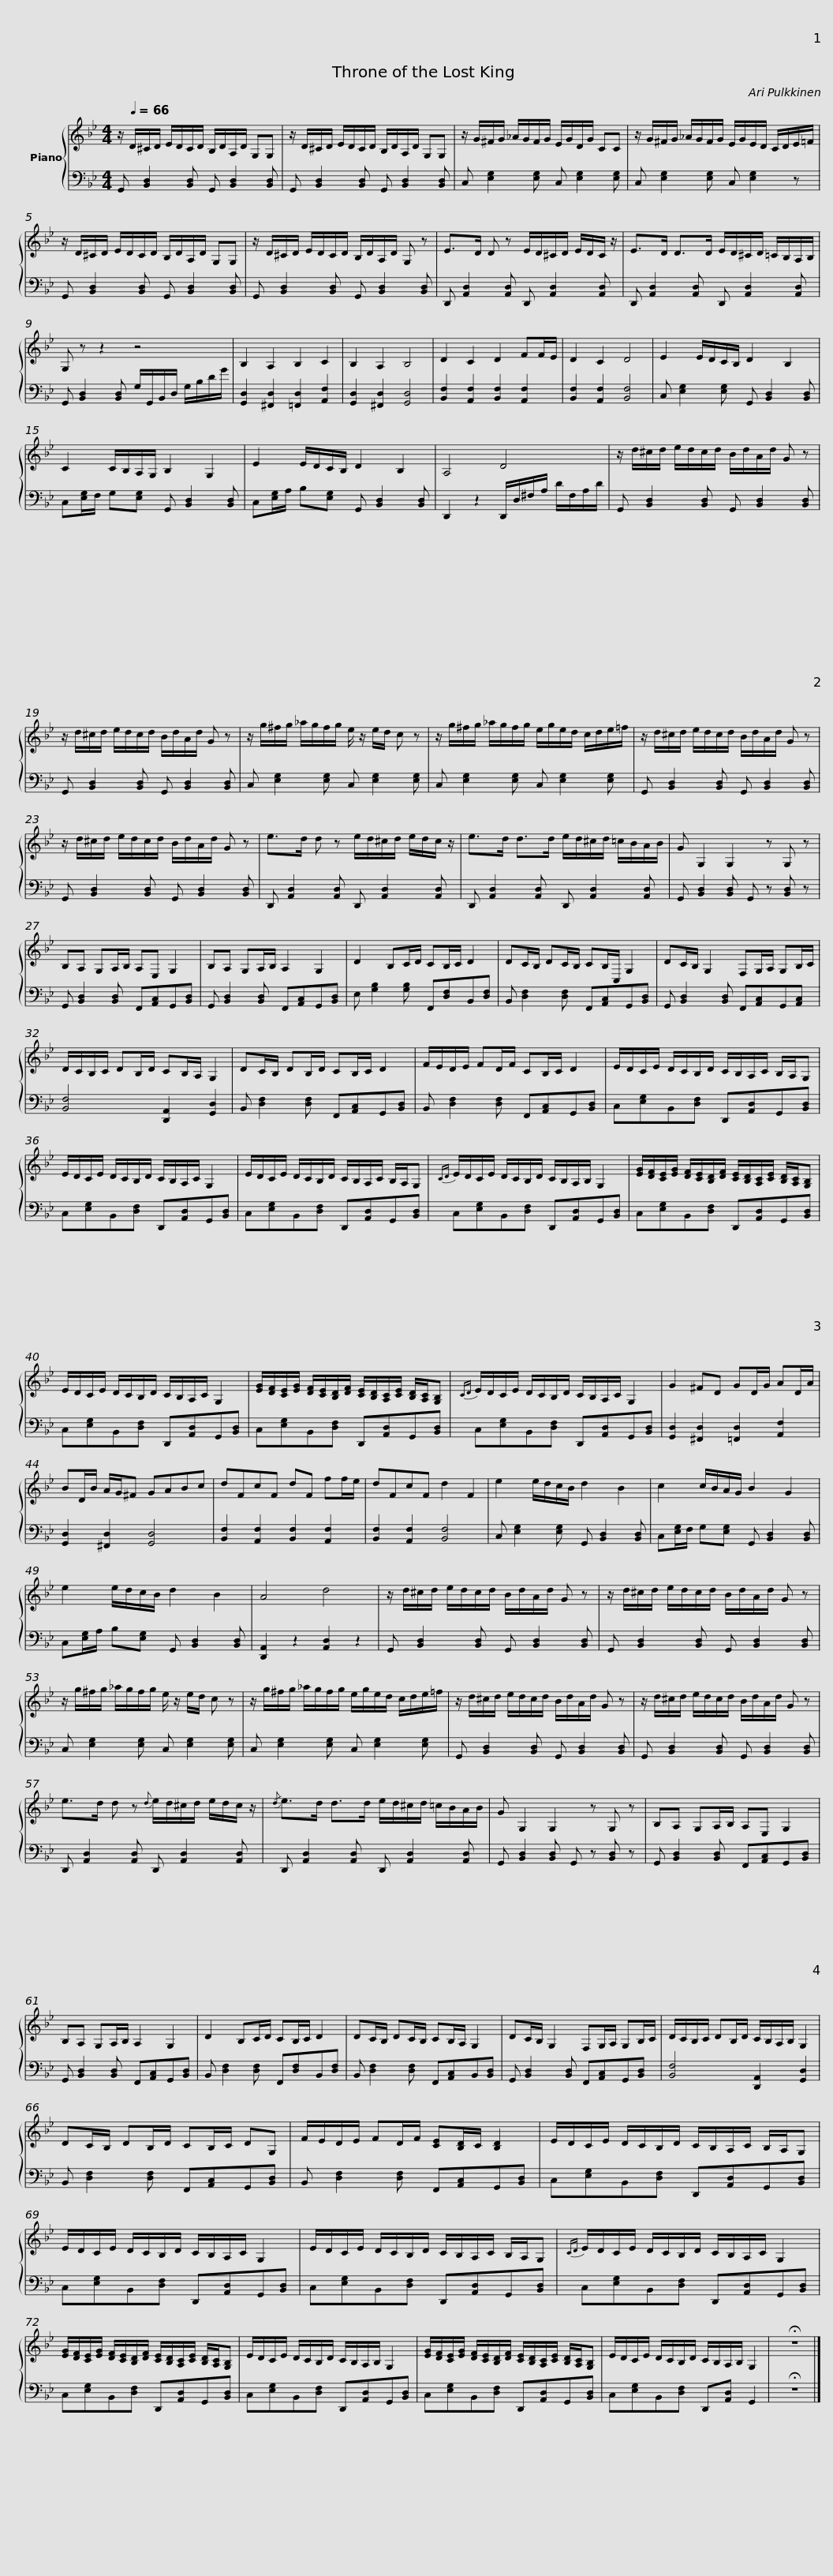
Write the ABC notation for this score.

X:1
%%score { 1 | 2 }
L:1/8
M:4/4
I:linebreak $
K:Bb
V:1 treble
V:2 bass
V:1
 z/[Q:1/4=66] D/^C/D/ E/D/C/D/ B,/D/A,/D/ G,G, | z/ D/^C/D/ E/D/C/D/ B,/D/A,/D/ G,G, |$ z/ G/^F/G/ _A/G/F/G/ E/G/D/G/ CC | z/ G/^F/G/ _A/G/F/G/ E/G/E/D/ C/D/E/=F/ |$ z/ D/^C/D/ E/D/C/D/ B,/D/A,/D/ G,G, | %5
 z/ D/^C/D/ E/D/C/D/ B,/D/A,/D/ G, z |$ E>D D z E/D/^C/D/ E/D/C/ z/ | E>D D>D E/D/^C/D/ =C/B,/A,/B,/ |$ G, z z2 z4 | B,2 A,2 B,2 C2 | %10
 B,2 A,2 B,4 | D2 C2 D2 FF/E/ | D2 C2 D4 |$ E2 E/D/C/B,/ D2 B,2 | C2 C/B,/A,/G,/ B,2 G,2 | %15
 E2 E/D/C/B,/ D2 B,2 |$ A,4 D4 | z/ d/^c/d/ e/d/c/d/ B/d/A/d/ G z | z/ d/^c/d/ e/d/c/d/ B/d/A/d/ G z |$ z/ g/^f/g/ _a/g/f/g/ e/ z/ e/d/ c z | %20
 z/ g/^f/g/ _a/g/f/g/ e/g/e/d/ c/d/e/=f/ |$ z/ d/^c/d/ e/d/c/d/ B/d/A/d/ G z | z/ d/^c/d/ e/d/c/d/ B/d/A/d/ G z | e>d d z e/d/^c/d/ e/d/c/ z/ |$ e>d d>d e/d/^c/d/ =c/B/A/B/ | %25
 G G,2 G,2 z G, z | B,A, G,A,/B,/ A,E, G,2 |$ B,A, G,A,/B,/ A,2 G,2 | D2 B,C/D/ CB,/C/ D2 | DC/B,/ DC/B,/ CB,/C,/ G,2 |$ %30
 DC/B,/ G,2 F,G,/A,/ G,B,/C/ | D/C/B,/C/ DB,/D/ CB,/A,/ G,2 | DC/B,/ DB,/D/ CB,/C/ D2 |$ F/E/D/E/ FD/F/ CB,/C/ D2 | E/D/C/E/ D/C/B,/D/ C/B,/A,/C/ B,/A,/G, |$ %35
 E/D/C/E/ D/C/B,/D/ C/B,/A,/C/ G,2 | E/D/C/E/ D/C/B,/D/ C/B,/A,/C/ B,/A,/G, |${CD} E/D/C/E/ D/C/B,/D/ C/B,/A,/B,/ G,2 | [EG]/[DF]/[CE]/[EG]/ [DF]/[CE]/[B,D]/[DF]/ [CE]/[B,D]/[A,C]/[CE]/ [B,D]/[A,C]/[G,B,] |$ E/D/C/E/ D/C/B,/D/ C/B,/A,/C/ G,2 | %40
 [EG]/[DF]/[CE]/[EG]/ [DF]/[CE]/[B,D]/[DF]/ [CE]/[B,D]/[A,C]/[CE]/ [B,D]/[A,C]/[G,B,] |${CD} E/D/C/E/ D/C/B,/D/ C/B,/A,/C/ G,2 | G2 ^FD GD/G/ AD/A/ | BD/B/ A/G/^F GABc |$ dFcF dF ff/e/ | %45
 dFcF d2 F2 | e2 e/d/c/B/ d2 B2 | c2 c/B/A/G/ B2 G2 |$ e2 e/d/c/B/ d2 B2 | A4 d4 | %50
 z/ d/^c/d/ e/d/c/d/ B/d/A/d/ G z |$ z/ d/^c/d/ e/d/c/d/ B/d/A/d/ G z | z/ g/^f/g/ _a/g/f/g/ e/ z/ e/d/ c z |$ z/ g/^f/g/ _a/g/f/g/ e/g/e/d/ c/d/e/=f/ | z/ d/^c/d/ e/d/c/d/ B/d/A/d/ G z |$ %55
 z/ d/^c/d/ e/d/c/d/ B/d/A/d/ G z | e>d d z{d} e/d/^c/d/ e/d/c/ z/ |${/d} e>d d>d e/d/^c/d/ =c/B/A/B/ | G G,2 G,2 z G, z | B,A, G,A,/B,/ A,E, G,2 |$ %60
 B,A, G,A,/B,/ A,2 G,2 | D2 B,C/D/ CB,/C/ D2 | DC/B,/ DC/B,/ CB,/A,/ G,2 |$ DC/B,/ G,2 F,G,/A,/ G,B,/C/ | D/C/B,/C/ DB,/D/ C/B,/A,/B,/ G,2 | %65
 DC/B,/ DB,/D/ CB,/C/ DG, |$ F/E/D/E/ FD/F/ [CE][B,D]/C/ [B,D]2 | E/D/C/E/ D/C/B,/D/ C/B,/A,/C/ B,/A,/G, |$ E/D/C/E/ D/C/B,/D/ C/B,/A,/C/ G,2 | E/D/C/E/ D/C/B,/D/ C/B,/A,/C/ B,/A,/G, |$ %70
{CD} E/D/C/E/ D/C/B,/D/ C/B,/A,/C/ G,2 | [EG]/[DF]/[CE]/[EG]/ [DF]/[CE]/[B,D]/[DF]/ [CE]/[B,D]/[A,C]/[CE]/ [B,D]/[A,C]/[G,B,] |$ E/D/C/E/ D/C/B,/D/ C/B,/A,/B,/ G,2 | [EG]/[DF]/[CE]/[EG]/ [DF]/[CE]/[B,D]/[DF]/ [CE]/[B,D]/[A,C]/[CE]/ [B,D]/[A,C]/[G,B,] |$ E/D/C/E/ D/C/B,/D/ C/B,/A,/B,/ G,2 | %75
 !fermata!z8 |] %76
V:2
 G,, [B,,D,]2 [B,,D,] G,, [B,,D,]2 [B,,D,] | G,, [B,,D,]2 [B,,D,] G,, [B,,D,]2 [B,,D,] |$ C, [E,G,]2 [E,G,] C, [E,G,]2 [E,G,] | C, [E,G,]2 [E,G,] C, [E,G,]2 z |$ G,, [B,,D,]2 [B,,D,] G,, [B,,D,]2 [B,,D,] | %5
 G,, [B,,D,]2 [B,,D,] G,, [B,,D,]2 [B,,D,] |$ D,, [A,,D,]2 [A,,D,] D,, [A,,D,]2 [A,,D,] | D,, [A,,D,]2 [A,,D,] D,, [A,,D,]2 [A,,D,] |$ G,, [B,,D,]2 [B,,D,] G,/G,,/B,,/D,/ G,/B,/D/G/ | [G,,D,]2 [^F,,D,]2 [=F,,D,]2 [A,,F,]2 | %10
 [G,,D,]2 [^F,,D,]2 [G,,D,]4 | [B,,F,]2 [A,,F,]2 [B,,F,]2 [A,,F,]2 | [B,,F,]2 [A,,F,]2 [B,,F,]4 |$ C, [E,G,]2 [E,G,] G,, [B,,D,]2 [B,,D,] | C,[E,G,]/F,/ G,[E,G,] G,, [B,,D,]2 [B,,D,] | %15
 C,[E,G,]/A,/ B,[E,G,] G,, [B,,D,]2 [B,,D,] |$ D,,2 z2 D,,/D,/^F,/A,/ D/F,/A,/D/ | G,, [B,,D,]2 [B,,D,] G,, [B,,D,]2 [B,,D,] | G,, [B,,D,]2 [B,,D,] G,, [B,,D,]2 [B,,D,] |$ C, [E,G,]2 [E,G,] C, [E,G,]2 [E,G,] | %20
 C, [E,G,]2 [E,G,] C, [E,G,]2 [E,G,] |$ G,, [B,,D,]2 [B,,D,] G,, [B,,D,]2 [B,,D,] | G,, [B,,D,]2 [B,,D,] G,, [B,,D,]2 [B,,D,] | D,, [A,,D,]2 [A,,D,] D,, [A,,D,]2 [A,,D,] |$ D,, [A,,D,]2 [A,,D,] D,, [A,,D,]2 [A,,D,] | %25
 G,, [B,,D,]2 [B,,D,] G,, z [B,,D,] z | G,, [B,,D,]2 [B,,D,] F,,[A,,C,]G,,[B,,D,] |$ G,, [B,,D,]2 [B,,D,] F,,[A,,C,]G,,[B,,D,] | E, [G,B,]2 [G,B,] F,,[D,F,]B,,[D,F,] | B,, [D,F,]2 [D,F,] F,,[A,,C,]G,,[B,,D,] |$ %30
 G,, [B,,D,]2 [B,,D,] F,,[A,,C,]G,,[A,,C,] | [B,,F,]4 [D,,A,,]2 [G,,D,]2 | B,, [D,F,]2 [D,F,] F,,[A,,C,]G,,[B,,D,] |$ B,, [D,F,]2 [D,F,] F,,[A,,C,]G,,[B,,D,] | C,[E,G,]B,,[D,F,] D,,[A,,D,]G,,[B,,D,] |$ %35
 C,[E,G,]B,,[D,F,] D,,[A,,D,]G,,[B,,D,] | C,[E,G,]B,,[D,F,] D,,[A,,D,]G,,[B,,D,] |$ C,[E,G,]B,,[D,F,] D,,[A,,D,]G,,[B,,D,] | C,[E,G,]B,,[D,F,] D,,[A,,D,]G,,[B,,D,] |$ C,[E,G,]B,,[D,F,] D,,[A,,D,]G,,[B,,D,] | %40
 C,[E,G,]B,,[D,F,] D,,[A,,D,]G,,[B,,D,] |$ C,[E,G,]B,,[D,F,] D,,[A,,D,]G,,[B,,D,] | [G,,D,]2 [^F,,D,]2 [=F,,D,]2 [A,,F,]2 | [G,,D,]2 [^F,,D,]2 [G,,D,]4 |$ [B,,F,]2 [A,,F,]2 [B,,F,]2 [A,,F,]2 | %45
 [B,,F,]2 [A,,F,]2 [B,,F,]4 | C, [E,G,]2 [E,G,] G,, [B,,D,]2 [B,,D,] | C,[E,G,]/F,/ G,[E,G,] G,, [B,,D,]2 [B,,D,] |$ C,[E,G,]/A,/ B,[E,G,] G,, [B,,D,]2 [B,,D,] | [D,,A,,]2 z2 [A,,D,]2 z2 | %50
 G,, [B,,D,]2 [B,,D,] G,, [B,,D,]2 [B,,D,] |$ G,, [B,,D,]2 [B,,D,] G,, [B,,D,]2 [B,,D,] | C, [E,G,]2 [E,G,] C, [E,G,]2 [E,G,] |$ C, [E,G,]2 [E,G,] C, [E,G,]2 [E,G,] | G,, [B,,D,]2 [B,,D,] G,, [B,,D,]2 [B,,D,] |$ %55
 G,, [B,,D,]2 [B,,D,] G,, [B,,D,]2 [B,,D,] | D,, [A,,D,]2 [A,,D,] D,, [A,,D,]2 [A,,D,] |$ D,, [A,,D,]2 [A,,D,] D,, [A,,D,]2 [A,,D,] | G,, [B,,D,]2 [B,,D,] G,, z [B,,D,] z | G,, [B,,D,]2 [B,,D,] F,,[A,,C,]G,,[B,,D,] |$ %60
 G,, [B,,D,]2 [B,,D,] F,,[A,,C,]G,,[B,,D,] | B,, [D,F,]2 [D,F,] F,,[D,F,]B,,[D,F,] | B,, [D,F,]2 [D,F,] F,,[A,,C,]B,,[B,,D,] |$ G,, [B,,D,]2 [B,,D,] F,,[A,,C,]G,,[B,,D,] | [B,,F,]4 [D,,A,,]2 [G,,D,]2 | %65
 B,, [D,F,]2 [D,F,] F,,[A,,C,]G,,[B,,D,] |$ B,, [D,F,]2 [D,F,] F,,[A,,C,]G,,[B,,D,] | C,[E,G,]B,,[D,F,] D,,[A,,D,]G,,[B,,D,] |$ C,[E,G,]B,,[D,F,] D,,[A,,D,]G,,[B,,D,] | C,[E,G,]B,,[D,F,] D,,[A,,D,]G,,[B,,D,] |$ %70
 C,[E,G,]B,,[D,F,] D,,[A,,D,]G,,[B,,D,] | C,[E,G,]B,,[D,F,] D,,[A,,D,]G,,[B,,D,] |$ C,[E,G,]B,,[D,F,] D,,[A,,D,]G,,[B,,D,] | C,[E,G,]B,,[D,F,] D,,[A,,D,]G,,[B,,D,] |$ C,[E,G,]B,,[D,F,] D,,[A,,D,] G,,2 | %75
 !fermata!z8 |] %76
